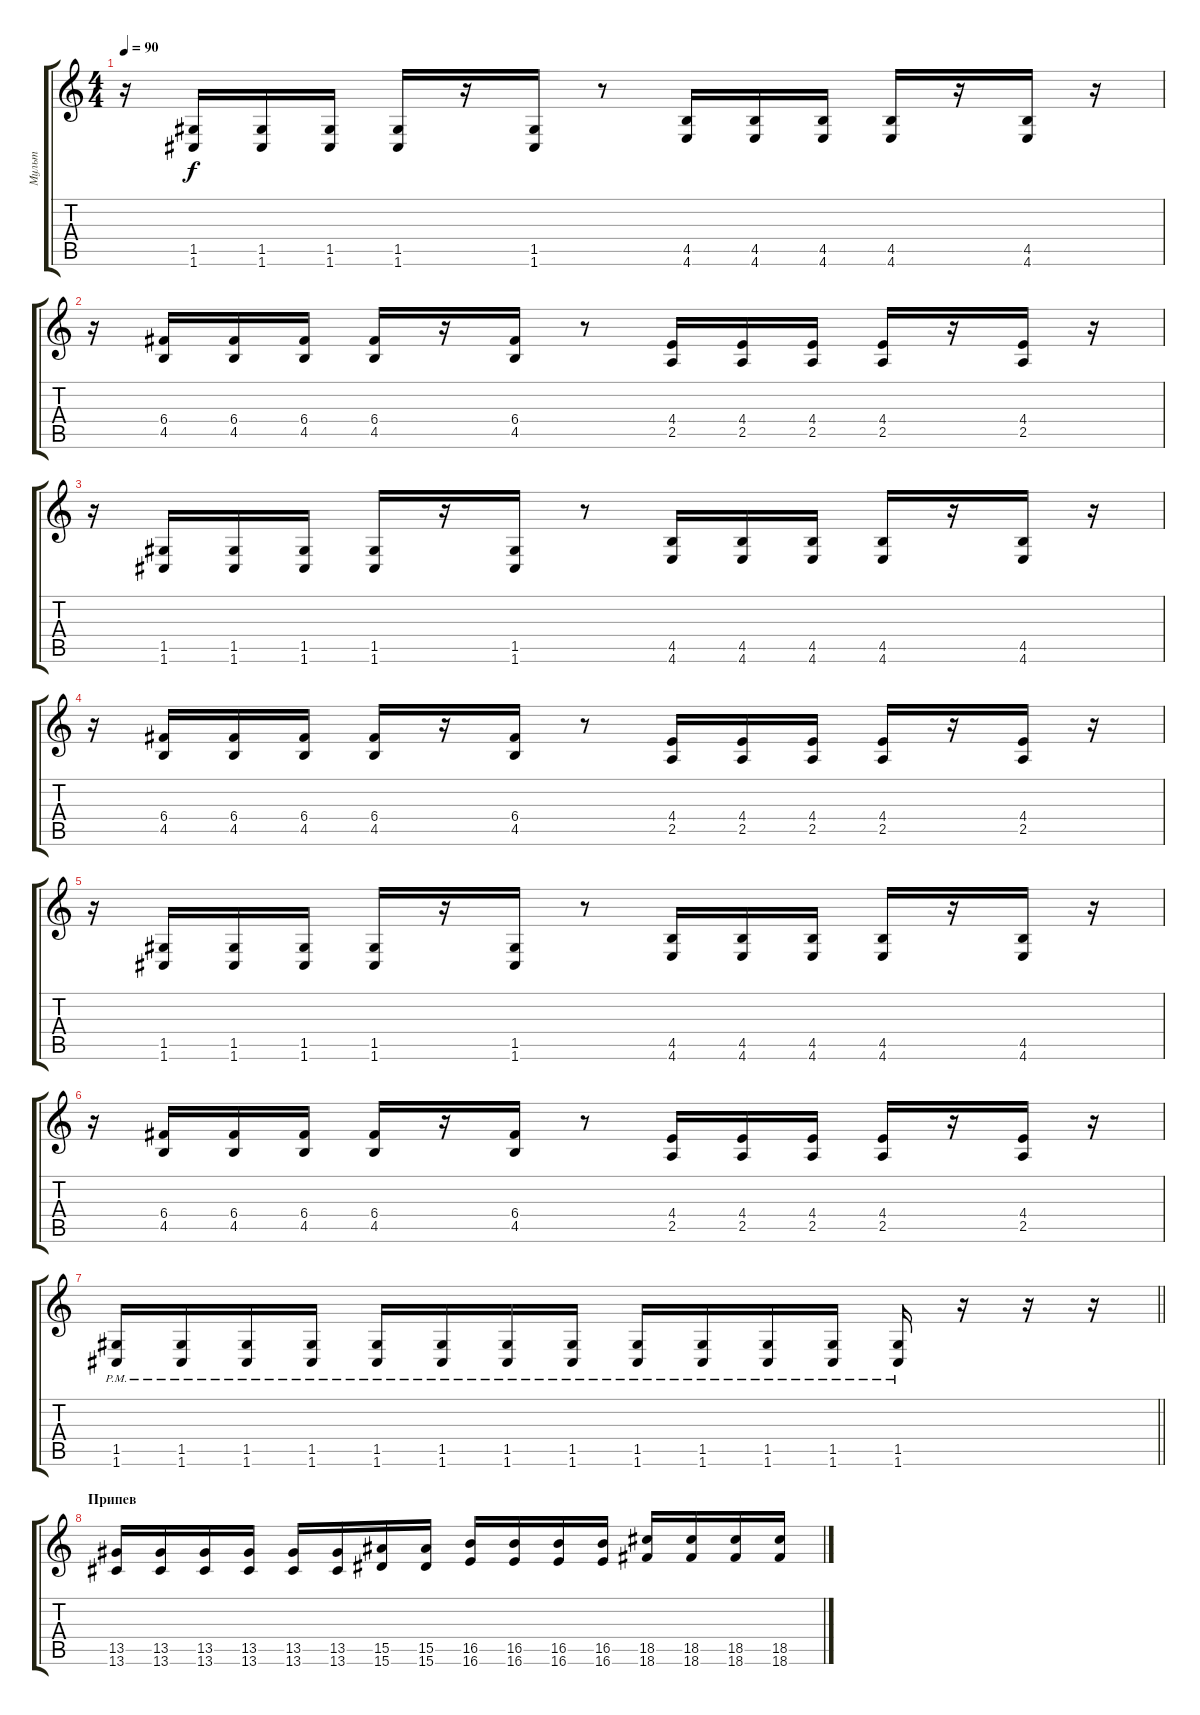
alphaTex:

\track ("Мульт" "Мульт") {instrument distortionguitar}
\staff {score tabs}
\tuning (D4 A3 F3 C3 G2 C2) {hide}
\ts (4 4)
\tempo 90
\clef g2
\ks c
r.16{dy f} (1.5 1.6).16 (1.5 1.6).16 (1.5 1.6).16 (1.5 1.6).16 r.16 (1.5 1.6).16 r.8 (4.5 4.6).16 (4.5 4.6).16 (4.5 4.6).16 (4.5 4.6).16 r.16 (4.5 4.6).16 r.16 |
r.16 (6.4 4.5).16 (6.4 4.5).16 (6.4 4.5).16 (6.4 4.5).16 r.16 (6.4 4.5).16 r.8 (4.4 2.5).16 (4.4 2.5).16 (4.4 2.5).16 (4.4 2.5).16 r.16 (4.4 2.5).16 r.16 |
r.16 (1.5 1.6).16 (1.5 1.6).16 (1.5 1.6).16 (1.5 1.6).16 r.16 (1.5 1.6).16 r.8 (4.5 4.6).16 (4.5 4.6).16 (4.5 4.6).16 (4.5 4.6).16 r.16 (4.5 4.6).16 r.16 |
r.16 (6.4 4.5).16 (6.4 4.5).16 (6.4 4.5).16 (6.4 4.5).16 r.16 (6.4 4.5).16 r.8 (4.4 2.5).16 (4.4 2.5).16 (4.4 2.5).16 (4.4 2.5).16 r.16 (4.4 2.5).16 r.16 |
r.16 (1.5 1.6).16 (1.5 1.6).16 (1.5 1.6).16 (1.5 1.6).16 r.16 (1.5 1.6).16 r.8 (4.5 4.6).16 (4.5 4.6).16 (4.5 4.6).16 (4.5 4.6).16 r.16 (4.5 4.6).16 r.16 |
r.16 (6.4 4.5).16 (6.4 4.5).16 (6.4 4.5).16 (6.4 4.5).16 r.16 (6.4 4.5).16 r.8 (4.4 2.5).16 (4.4 2.5).16 (4.4 2.5).16 (4.4 2.5).16 r.16 (4.4 2.5).16 r.16 |
\barLineRight lightlight
(1.5{pm} 1.6{pm}).16 (1.5{pm} 1.6{pm}).16 (1.5{pm} 1.6{pm}).16 (1.5{pm} 1.6{pm}).16 (1.5{pm} 1.6{pm}).16 (1.5{pm} 1.6{pm}).16 (1.5{pm} 1.6{pm}).16 (1.5{pm} 1.6{pm}).16 (1.5{pm} 1.6{pm}).16 (1.5{pm} 1.6{pm}).16 (1.5{pm} 1.6{pm}).16 (1.5{pm} 1.6{pm}).16 (1.5{pm} 1.6{pm}).16 r.16 r.16 r.16 |
\section ("" "Припев")
(13.5 13.6).16 (13.5 13.6).16 (13.5 13.6).16 (13.5 13.6).16 (13.5 13.6).16 (13.5 13.6).16 (15.5 15.6).16 (15.5 15.6).16 (16.5 16.6).16 (16.5 16.6).16 (16.5 16.6).16 (16.5 16.6).16 (18.5 18.6).16 (18.5 18.6).16 (18.5 18.6).16 (18.5 18.6).16
